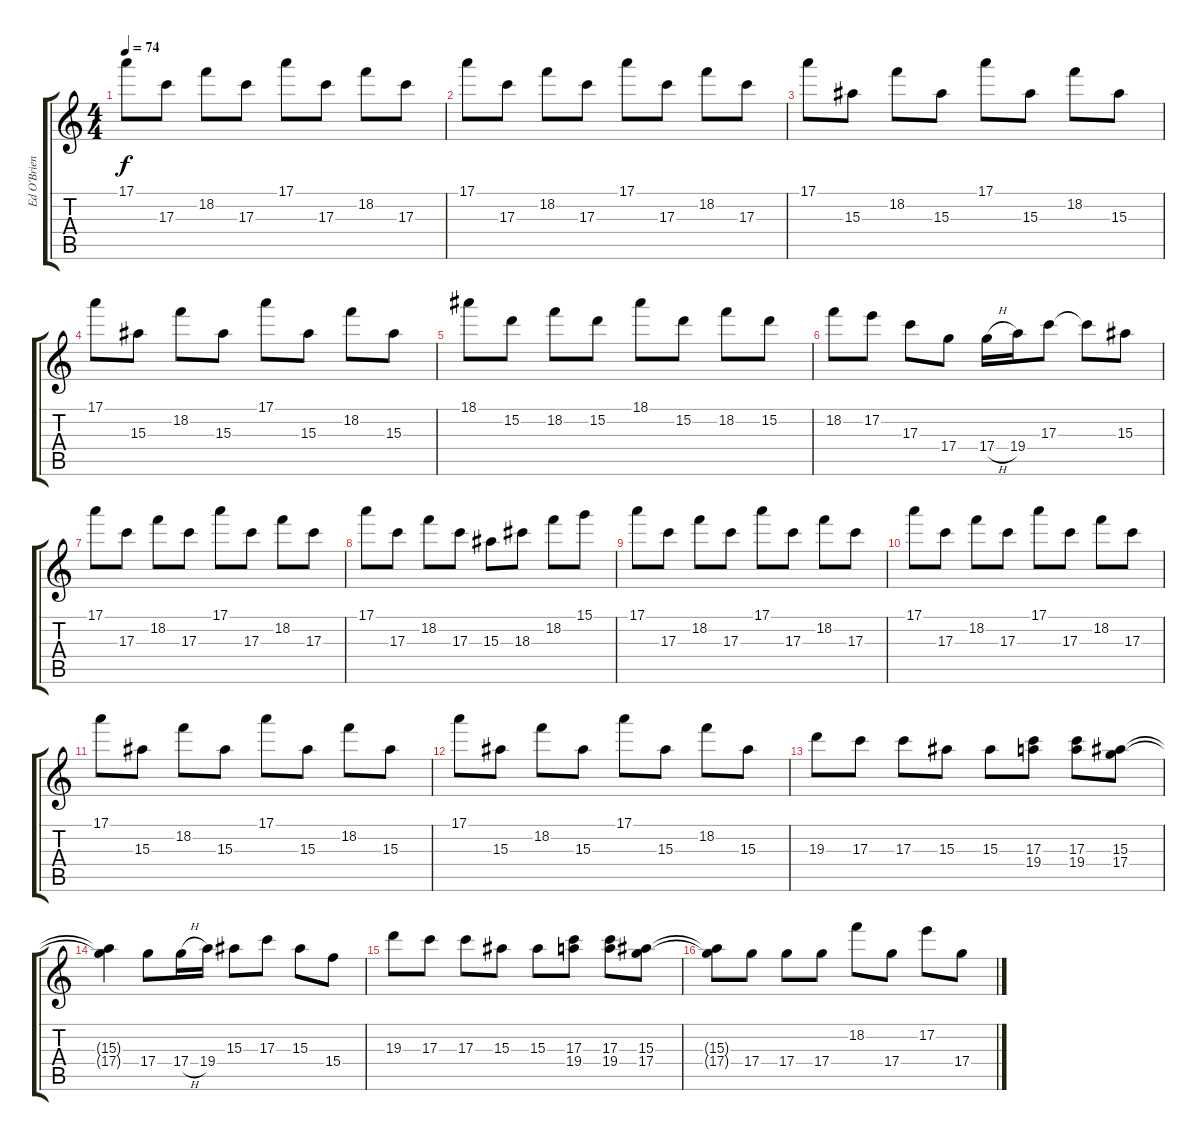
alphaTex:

\track ("Ed O'Brien" "Ed O'Brien") {instrument electricguitarclean}
\staff {score tabs}
\tuning (E4 B3 G3 D3 A2 E2) {hide}
\ts (4 4)
\tempo 74
\clef g2
\ks c
17.1.8{dy f} 17.3.8 18.2.8 17.3.8 17.1.8 17.3.8 18.2.8 17.3.8 |
17.1.8 17.3.8 18.2.8 17.3.8 17.1.8 17.3.8 18.2.8 17.3.8 |
17.1.8 15.3.8 18.2.8 15.3.8 17.1.8 15.3.8 18.2.8 15.3.8 |
17.1.8 15.3.8 18.2.8 15.3.8 17.1.8 15.3.8 18.2.8 15.3.8 |
18.1.8 15.2.8 18.2.8 15.2.8 18.1.8 15.2.8 18.2.8 15.2.8 |
18.2.8 17.2.8 17.3.8 17.4.8 17.4{h}.16 19.4.16 17.3.8 17.3{t}.8 15.3.8 |
17.1.8 17.3.8 18.2.8 17.3.8 17.1.8 17.3.8 18.2.8 17.3.8 |
17.1.8 17.3.8 18.2.8 17.3.8 15.3.8 18.3.8 18.2.8 15.1.8 |
17.1.8 17.3.8 18.2.8 17.3.8 17.1.8 17.3.8 18.2.8 17.3.8 |
17.1.8 17.3.8 18.2.8 17.3.8 17.1.8 17.3.8 18.2.8 17.3.8 |
17.1.8 15.3.8 18.2.8 15.3.8 17.1.8 15.3.8 18.2.8 15.3.8 |
17.1.8 15.3.8 18.2.8 15.3.8 17.1.8 15.3.8 18.2.8 15.3.8 |
19.3.8 17.3.8 17.3.8 15.3.8 15.3.8 (17.3 19.4).8 (17.3 19.4).8 (15.3 17.4).8 |
(15.3{t} 17.4{t}).4 17.4.8 17.4{h}.16 19.4.16 15.3.8 17.3.8 15.3.8 15.4.8 |
19.3.8 17.3.8 17.3.8 15.3.8 15.3.8 (17.3 19.4).8 (17.3 19.4).8 (15.3 17.4).8 |
(15.3{t} 17.4{t}).8 17.4.8 17.4.8 17.4.8 18.2.8 17.4.8 17.2.8 17.4.8
